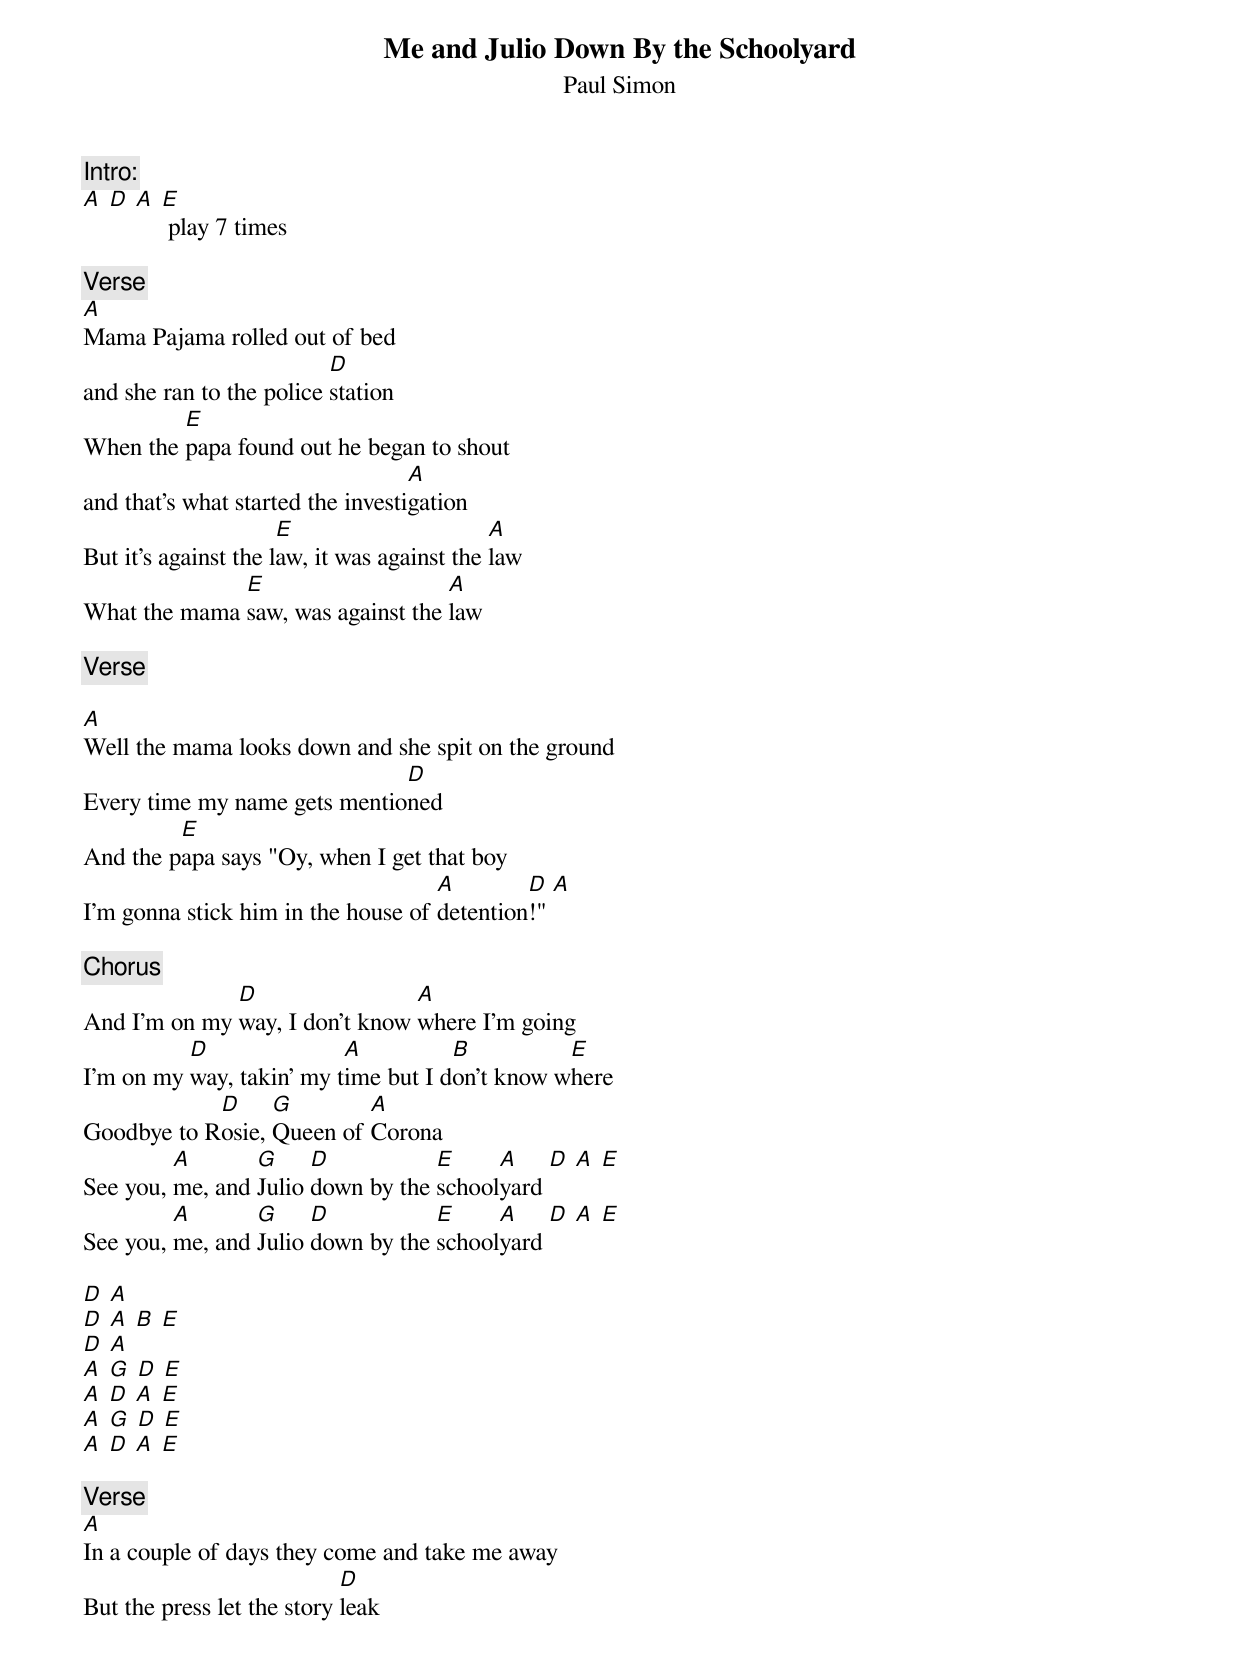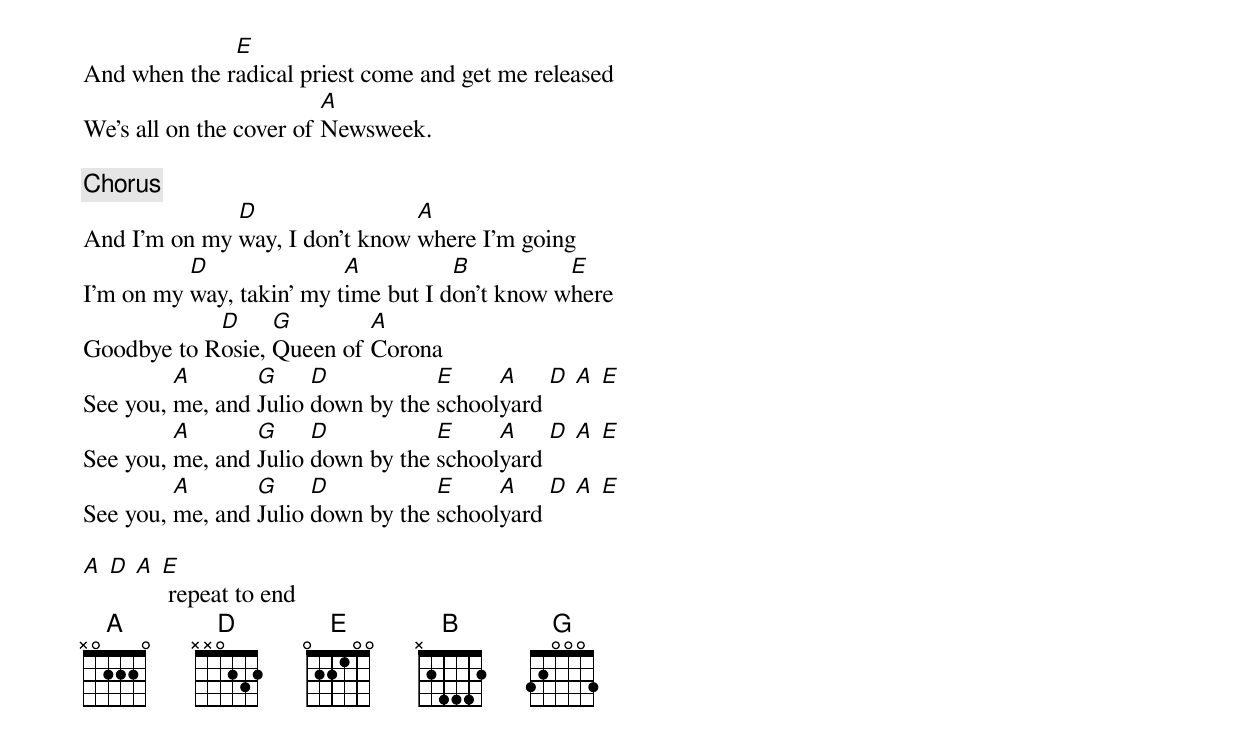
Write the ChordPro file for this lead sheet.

{title: Me and Julio Down By the Schoolyard}
{subtitle: Paul Simon}

{c:Intro:}
[A] [D] [A] [E] play 7 times

{c:Verse}
[A]Mama Pajama rolled out of bed
and she ran to the police [D]station
When the [E]papa found out he began to shout
and that's what started the investi[A]gation
But it's against the l[E]aw, it was against the [A]law
What the mama [E]saw, was against the [A]law

{c:Verse}

[A]Well the mama looks down and she spit on the ground
Every time my name gets mentio[D]ned
And the p[E]apa says "Oy, when I get that boy
I'm gonna stick him in the house of [A]detention[D]!" [A]

{c:Chorus}
And I'm on my [D]way, I don't know [A]where I'm going
I'm on my [D]way, takin' my t[A]ime but I d[B]on't know w[E]here
Goodbye to R[D]osie, [G]Queen of [A]Corona
See you, [A]me, and [G]Julio [D]down by the [E]school[A]yard [D] [A] [E]
See you, [A]me, and [G]Julio [D]down by the [E]school[A]yard [D] [A] [E]

[D] [A]
[D] [A] [B] [E]
[D] [A]
[A] [G] [D] [E]
[A] [D] [A] [E]
[A] [G] [D] [E]
[A] [D] [A] [E]

{c:Verse}
[A]In a couple of days they come and take me away
But the press let the story [D]leak
And when the r[E]adical priest come and get me released
We's all on the cover of [A]Newsweek.

{c:Chorus}
And I'm on my [D]way, I don't know [A]where I'm going
I'm on my [D]way, takin' my t[A]ime but I d[B]on't know w[E]here
Goodbye to R[D]osie, [G]Queen of [A]Corona
See you, [A]me, and [G]Julio [D]down by the [E]school[A]yard [D] [A] [E]
See you, [A]me, and [G]Julio [D]down by the [E]school[A]yard [D] [A] [E]
See you, [A]me, and [G]Julio [D]down by the [E]school[A]yard [D] [A] [E]

[A] [D] [A] [E] repeat to end
